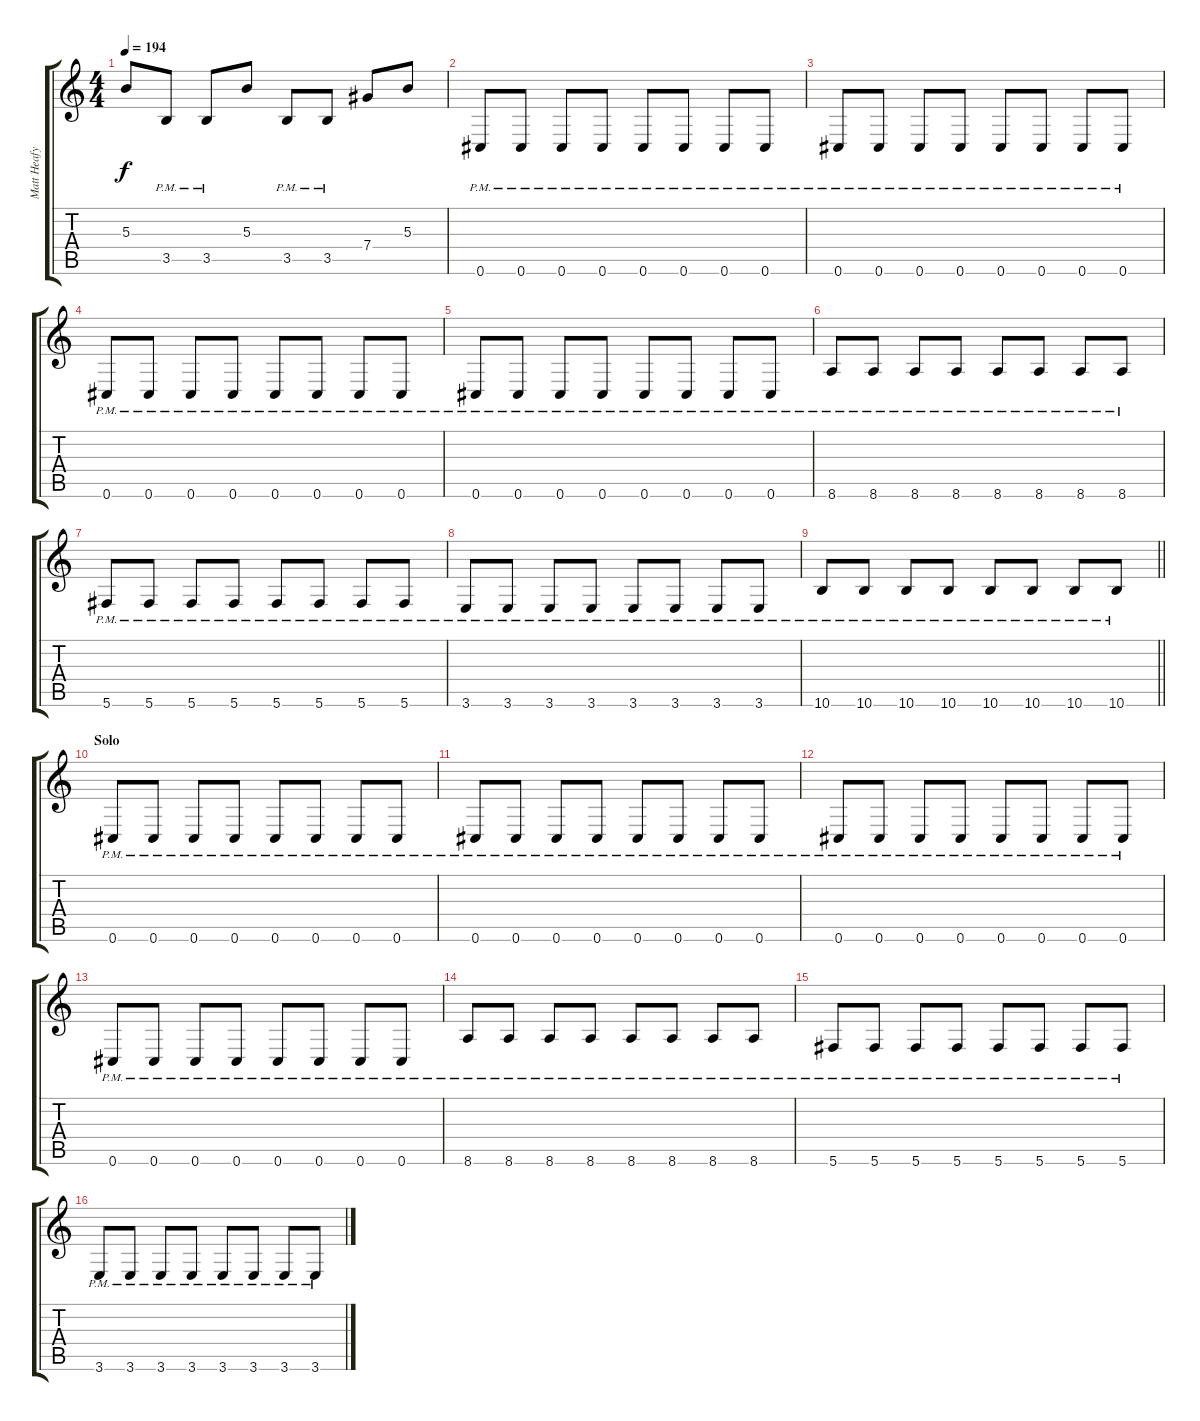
\track ("Matt Heafy" "Matt Heafy") {instrument distortionguitar}
\staff {score tabs}
\tuning (Eb4 Bb3 Gb3 Db3 Ab2 Db2) {hide}
\ts (4 4)
\tempo 194
\clef g2
\ks c
5.3.8{dy f} 3.5{pm}.8 3.5{pm}.8 5.3.8 3.5{pm}.8 3.5{pm}.8 7.4.8 5.3.8 |
0.6{pm}.8 0.6{pm}.8 0.6{pm}.8 0.6{pm}.8 0.6{pm}.8 0.6{pm}.8 0.6{pm}.8 0.6{pm}.8 |
0.6{pm}.8 0.6{pm}.8 0.6{pm}.8 0.6{pm}.8 0.6{pm}.8 0.6{pm}.8 0.6{pm}.8 0.6{pm}.8 |
0.6{pm}.8 0.6{pm}.8 0.6{pm}.8 0.6{pm}.8 0.6{pm}.8 0.6{pm}.8 0.6{pm}.8 0.6{pm}.8 |
0.6{pm}.8 0.6{pm}.8 0.6{pm}.8 0.6{pm}.8 0.6{pm}.8 0.6{pm}.8 0.6{pm}.8 0.6{pm}.8 |
8.6{pm}.8 8.6{pm}.8 8.6{pm}.8 8.6{pm}.8 8.6{pm}.8 8.6{pm}.8 8.6{pm}.8 8.6{pm}.8 |
5.6{pm}.8 5.6{pm}.8 5.6{pm}.8 5.6{pm}.8 5.6{pm}.8 5.6{pm}.8 5.6{pm}.8 5.6{pm}.8 |
3.6{pm}.8 3.6{pm}.8 3.6{pm}.8 3.6{pm}.8 3.6{pm}.8 3.6{pm}.8 3.6{pm}.8 3.6{pm}.8 |
\barLineRight lightlight
10.6{pm}.8 10.6{pm}.8 10.6{pm}.8 10.6{pm}.8 10.6{pm}.8 10.6{pm}.8 10.6{pm}.8 10.6{pm}.8 |
\section ("" "Solo")
0.6{pm}.8 0.6{pm}.8 0.6{pm}.8 0.6{pm}.8 0.6{pm}.8 0.6{pm}.8 0.6{pm}.8 0.6{pm}.8 |
0.6{pm}.8 0.6{pm}.8 0.6{pm}.8 0.6{pm}.8 0.6{pm}.8 0.6{pm}.8 0.6{pm}.8 0.6{pm}.8 |
0.6{pm}.8 0.6{pm}.8 0.6{pm}.8 0.6{pm}.8 0.6{pm}.8 0.6{pm}.8 0.6{pm}.8 0.6{pm}.8 |
0.6{pm}.8 0.6{pm}.8 0.6{pm}.8 0.6{pm}.8 0.6{pm}.8 0.6{pm}.8 0.6{pm}.8 0.6{pm}.8 |
8.6{pm}.8 8.6{pm}.8 8.6{pm}.8 8.6{pm}.8 8.6{pm}.8 8.6{pm}.8 8.6{pm}.8 8.6{pm}.8 |
5.6{pm}.8 5.6{pm}.8 5.6{pm}.8 5.6{pm}.8 5.6{pm}.8 5.6{pm}.8 5.6{pm}.8 5.6{pm}.8 |
3.6{pm}.8 3.6{pm}.8 3.6{pm}.8 3.6{pm}.8 3.6{pm}.8 3.6{pm}.8 3.6{pm}.8 3.6{pm}.8
